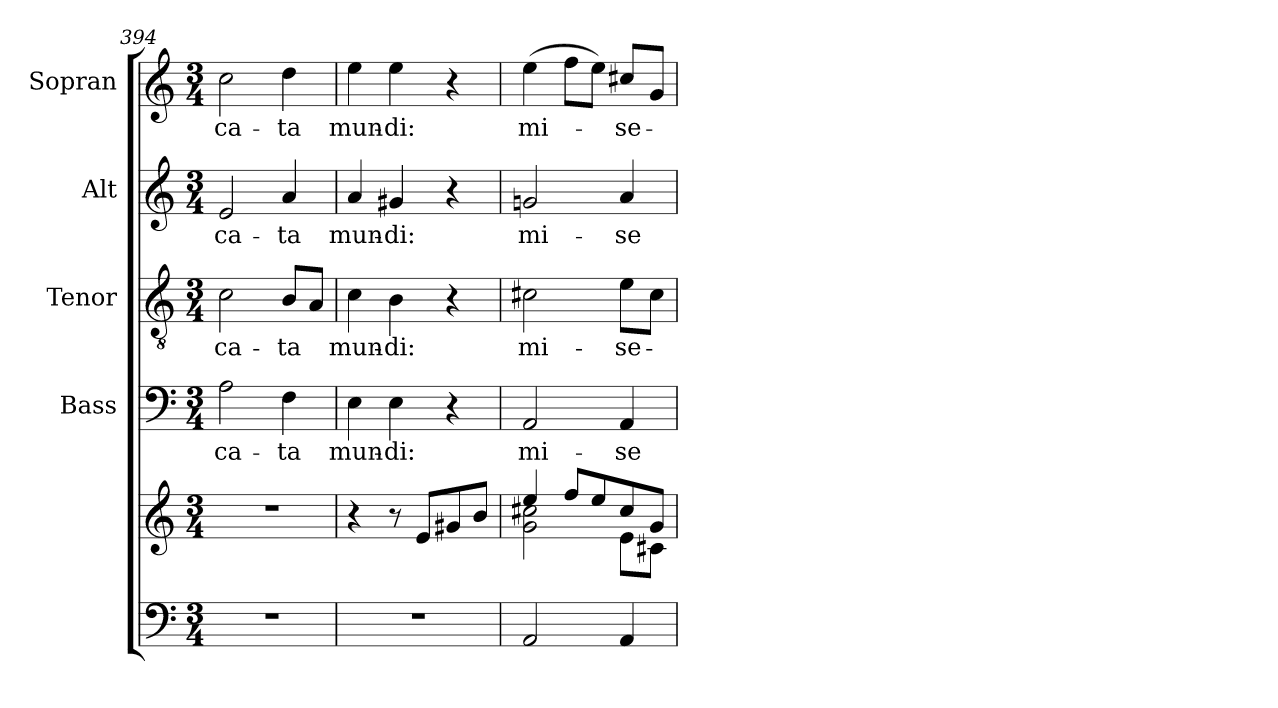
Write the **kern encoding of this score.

**kern	**kern	**kern	**text	**kern	**text	**kern	**text	**kern	**text
*part5	*part5	*part4	*part4	*part3	*part3	*part2	*part2	*part1	*part1
*staff6	*staff5	*staff4	*staff4	*staff3	*staff3	*staff2	*staff2	*staff1	*staff1
*	*	*I"Bass	*	*I"Tenor	*	*I"Alt	*	*I"Sopran	*
*	*	*I'B.	*	*I'T.	*	*I'A.	*	*I'S.	*
*clefF4	*clefG2	*clefF4	*	*clefGv2	*	*clefG2	*	*clefG2	*
*k[]	*k[]	*k[]	*	*k[]	*	*k[]	*	*k[]	*
*C:	*C:	*C:	*	*C:	*	*C:	*	*C:	*
*M3/4	*M3/4	*M3/4	*	*M3/4	*	*M3/4	*	*M3/4	*
=394	=394	=394	=394	=394	=394	=394	=394	=394	=394
!	!	!	!LO:LY:b	!	!LO:LY:b	!	!LO:LY:b	!	!LO:LY:b
2.r	2.r	2A\	-ca-	2c\	-ca-	2e/	-ca-	2cc\	-ca-
!	!	!	!LO:LY:b	!	!LO:LY:b	!	!LO:LY:b	!	!LO:LY:b
.	.	4F\	-ta	8B/L	-ta	4a/	-ta	4dd\	-ta
.	.	.	.	8A/J	.	.	.	.	.
=395	=395	=395	=395	=395	=395	=395	=395	=395	=395
!	!	!	!LO:LY:b	!	!LO:LY:b	!	!LO:LY:b	!	!LO:LY:b
2.r	4r	4E\	mun-	4c\	mun-	4a/	mun-	4ee\	mun-
!	!	!	!LO:LY:b	!	!LO:LY:b	!	!LO:LY:b	!	!LO:LY:b
.	8r	4E\	-di:	4B\	-di:	4g#X/	-di:	4ee\	-di:
.	8e/L	.	.	.	.	.	.	.	.
.	8g#X/	4r	.	4r	.	4r	.	4r	.
.	8b/J	.	.	.	.	.	.	.	.
=396	=396	=396	=396	=396	=396	=396	=396	=396	=396
*	*^	*	*	*	*	*	*	*	*
!	!	!	!	!LO:LY:b	!	!LO:LY:b	!	!LO:LY:b	!	!LO:LY:b
2AA/	4ee/	2g\ 2cc#X\	2AA/	mi-	2c#X\	mi-	2gn/	mi-	(>4ee\	mi-
.	8ff/L	.	.	.	.	.	.	.	8ff\L	.
.	8ee/	.	.	.	.	.	.	.	8ee\J)	.
!	!	!	!	!LO:LY:b	!	!LO:LY:b	!	!LO:LY:b	!	!LO:LY:b
4AA/	8cc#/	8e\L	4AA/	-se-	8e\L	-se-	4a/	-se-	8cc#X/L	-se-
.	8g/J	8c#X\J	.	.	8c#\J	.	.	.	8g/J	.
*	*v	*v	*	*	*	*	*	*	*	*
=	=	=	=	=	=	=	=	=	=
*-	*-	*-	*-	*-	*-	*-	*-	*-	*-
